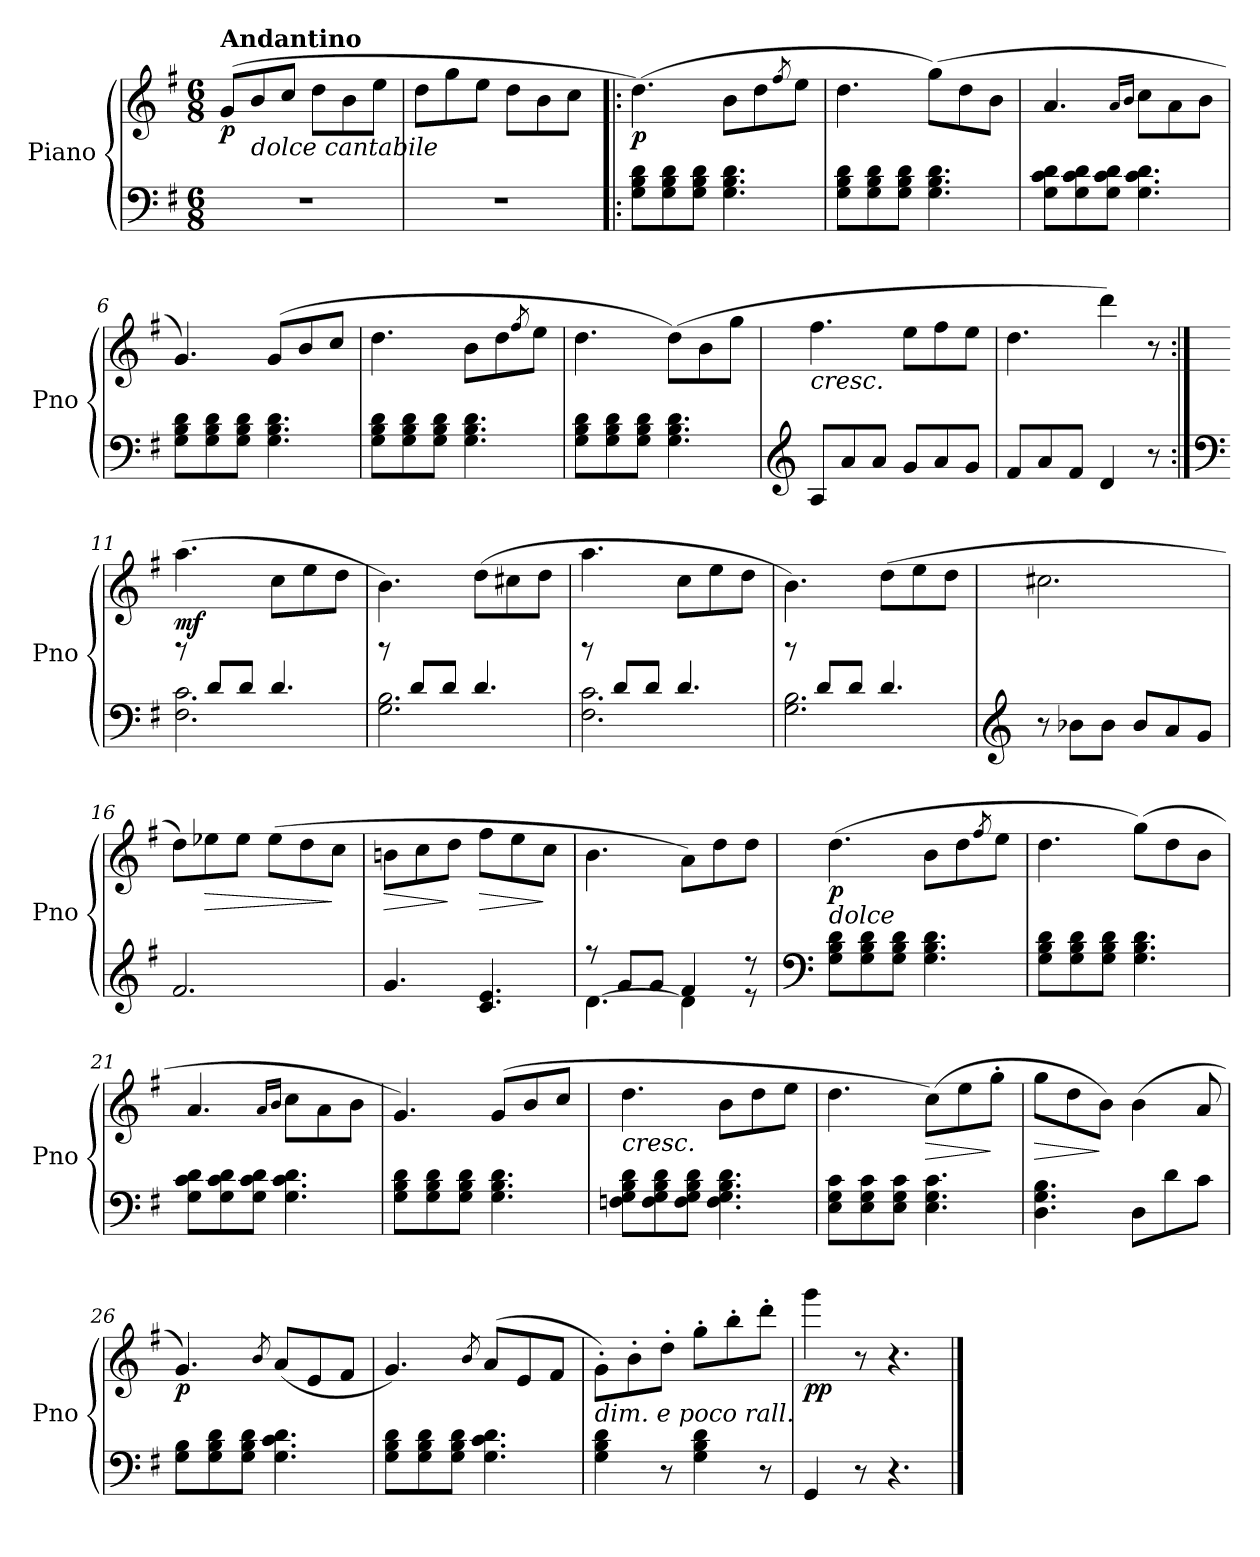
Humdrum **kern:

**kern	**kern	**dynam
*part1	*part1	*part1
*staff2	*staff1	*staff1/2
*I"Piano	*	*
*I'Pno	*	*
*clefF4	*clefG2	*
*k[f#]	*k[f#]	*
*M6/8	*M6/8	*
=1	=1	=1
!	!LO:TX:a:B:t=Andantino	!
!	!	!LO:DY:b
2.rF	(>8g/L	p
!	!LO:TX:b:i:t=dolce cantabile	!
.	8b/	.
.	8cc/J	.
.	8dd\L	.
.	8b\	.
.	8ee\J	.
=2	=2	=2
2.r	8dd\L	.
.	8gg\	.
.	8ee\J	.
.	8dd\L	.
.	8b\	.
.	8cc\J	.
=3!|:	=3!|:	=3!|:
!	!	!LO:DY:b
8G\ 8B\ 8d\L	(>4.dd\)	p
8G\ 8B\ 8d\	.	.
8G\ 8B\ 8d\J	.	.
4.G\ 4.B\ 4.d\	8b\L	.
.	8dd\	.
.	8qff#/	.
.	8ee\J	.
=4	=4	=4
8G\ 8B\ 8d\L	4.dd\	.
8G\ 8B\ 8d\	.	.
8G\ 8B\ 8d\J	.	.
4.G\ 4.B\ 4.d\	(>8gg\L)	.
.	8dd\	.
.	8b\J	.
=5	=5	=5
8G\ 8c\ 8d\L	4.a/	.
8G\ 8c\ 8d\	.	.
8G\ 8c\ 8d\J	.	.
.	16qa/LL	.
.	16qb/JJ	.
4.G\ 4.c\ 4.d\	8cc\L	.
.	8a\	.
.	8b\J	.
=6	=6	=6
8G\ 8B\ 8d\L	4.g/)	.
8G\ 8B\ 8d\	.	.
8G\ 8B\ 8d\J	.	.
4.G\ 4.B\ 4.d\	(>8g/L	.
.	8b/	.
.	8cc/J	.
=7	=7	=7
8G\ 8B\ 8d\L	4.dd\	.
8G\ 8B\ 8d\	.	.
8G\ 8B\ 8d\J	.	.
4.G\ 4.B\ 4.d\	8b\L	.
.	8dd\	.
.	8qff#/	.
.	8ee\J	.
!!LO:LB:g=z
=8	=8	=8
8G\ 8B\ 8d\L	4.dd\	.
8G\ 8B\ 8d\	.	.
8G\ 8B\ 8d\J	.	.
4.G\ 4.B\ 4.d\	(>8dd\L)	.
.	8b\	.
.	8gg\J	.
=9	=9	=9
*clefG2	*	*
!	!LO:TX:b:i:t=cresc.	!
8A/L	4.ff#\	.
8a/	.	.
8a/J	.	.
8g/L	8ee\L	.
8a/	8ff#\	.
8g/J	8ee\J	.
=10	=10	=10
8f#/L	4.dd\	.
8a/	.	.
8f#/J	.	.
4d/	4ddd\)	.
8r	8r	.
=11:|!	=11:|!	=11:|!
*clefF4	*	*
*^	*	*
!	!	!	!LO:DY:b
2.F#\ 2.c\	8rdd	(>4.aa\	mf
.	8d/L	.	.
.	8d/J	.	.
.	4.d/	8cc\L	.
.	.	8ee\	.
.	.	8dd\J	.
=12	=12	=12	=12
2.G\ 2.B\	8rdd	4.b\)	.
.	8d/L	.	.
.	8d/J	.	.
.	4.d/	(>8dd\L	.
.	.	8cc#X\	.
.	.	8dd\J	.
=13	=13	=13	=13
2.F#\ 2.c\	8rdd	4.aa\	.
.	8d/L	.	.
.	8d/J	.	.
.	4.d/	8cc\L	.
.	.	8ee\	.
.	.	8dd\J	.
=14	=14	=14	=14
2.G\ 2.B\	8rdd	4.b\)	.
.	8d/L	.	.
.	8d/J	.	.
.	4.d/	(>8dd\L	.
.	.	8ee\	.
.	.	8dd\J	.
*v	*v	*	*
!!LO:LB:g=z
=15	=15	=15
*clefG2	*	*
8r	2.cc#X\	.
8b-X\L	.	.
8b-\J	.	.
8b-/L	.	.
8a/	.	.
8g/J	.	.
=16	=16	=16
2.f#/	8dd\L)	.
!	!	!LO:HP:b
.	8ee-X\	>
.	8ee-\J	.
.	(>8ee-\L	.
.	8dd\	.
.	8cc\J	]
=17	=17	=17
!	!	!LO:HP:b
4.g/	8bn\L	>
.	8cc\	.
.	8dd\J	]
!	!	!LO:HP:b
4.c/ 4.e/	8ff#\L	>
.	8ee\	.
.	8cc\J	]
=18	=18	=18
*^	*	*
[4.d\	8rff	4.b\	.
.	8g/L	.	.
.	8g/J	.	.
4d\]	4f#/	8a\L)	.
.	.	8dd\	.
8r	8r	8dd\J	.
*v	*v	*	*
=19	=19	=19
*clefF4	*	*
*^	*	*
!	!	!LO:TX:b:i:t=dolce	!
!	!	!	!LO:DY:b
*v	*v	*	*
8G\ 8B\ 8d\L	(>4.dd\	p
8G\ 8B\ 8d\	.	.
8G\ 8B\ 8d\J	.	.
4.G\ 4.B\ 4.d\	8b\L	.
.	8dd\	.
.	8qff#/	.
.	8ee\J	.
=20	=20	=20
8G\ 8B\ 8d\L	4.dd\	.
8G\ 8B\ 8d\	.	.
8G\ 8B\ 8d\J	.	.
4.G\ 4.B\ 4.d\	(>8gg\L)	.
.	8dd\	.
.	8b\J	.
=21	=21	=21
8G\ 8c\ 8d\L	4.a/	.
8G\ 8c\ 8d\	.	.
8G\ 8c\ 8d\J	.	.
.	16qa/LL	.
.	16qb/JJ	.
4.G\ 4.c\ 4.d\	8cc\L	.
.	8a\	.
.	8b\J	.
!!LO:LB:g=z
=22	=22	=22
8G\ 8B\ 8d\L	4.g/)	.
8G\ 8B\ 8d\	.	.
8G\ 8B\ 8d\J	.	.
4.G\ 4.B\ 4.d\	(>8g/L	.
.	8b/	.
.	8cc/J	.
=23	=23	=23
!	!LO:TX:b:i:t=cresc.	!
8Fn\ 8G\ 8B\ 8d\L	4.dd\	.
8F\ 8G\ 8B\ 8d\	.	.
8F\ 8G\ 8B\ 8d\J	.	.
4.F\ 4.G\ 4.B\ 4.d\	8b\L	.
.	8dd\	.
.	8ee\J	.
=24	=24	=24
8E\ 8G\ 8c\L	4.dd\	.
8E\ 8G\ 8c\	.	.
8E\ 8G\ 8c\J	.	.
!	!	!LO:HP:b
4.E\ 4.G\ 4.c\	(>8cc\L)	>
.	8ee\	.
.	8gg'\J	]
=25	=25	=25
!	!	!LO:HP:b
4.D\ 4.G\ 4.B\	8gg\L	>
.	8dd\	.
.	8b\J)	]
8D\L	(>4b\	.
8d\	.	.
8c\J	8a/	.
=26	=26	=26
!	!	!LO:DY:b
8G\ 8B\L	4.g/)	p
8G\ 8B\ 8d\	.	.
8G\ 8B\ 8d\J	.	.
.	8qb/	.
4.G\ 4.c\ 4.d\	(<8a/L	.
.	8e/	.
.	8f#/J	.
=27	=27	=27
8G\ 8B\ 8d\L	4.g/)	.
8G\ 8B\ 8d\	.	.
8G\ 8B\ 8d\J	.	.
.	8qb/	.
4.G\ 4.c\ 4.d\	(<8a/L	.
.	8e/	.
.	8f#/J	.
=28	=28	=28
!	!LO:TX:b:i:t=dim. e poco rall.	!
4G\ 4B\ 4d\	8g'\L)	.
.	8b'\	.
8r	8dd'\J	.
4G\ 4B\ 4d\	8gg'\L	.
.	8bb'\	.
8r	8ddd'\J	.
=29	=29	=29
!	!	!LO:DY:b
4GG/	4ggg\	pp
8r	8r	.
4.r	4.r	.
==	==	==
*-	*-	*-
